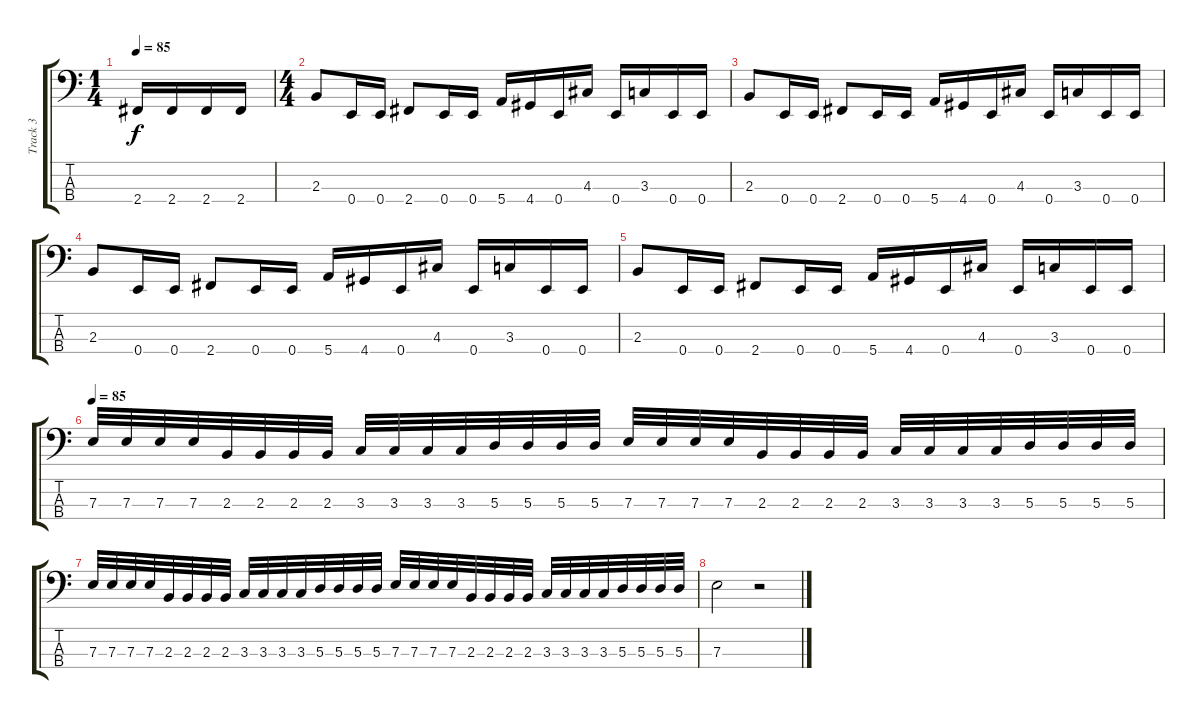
\track ("Track 3" "Track 3") {instrument electricbassfinger}
\staff {score tabs}
\tuning (G2 D2 A1 E1) {hide}
\ts (1 4)
\tempo 85
\clef f4
\ks c
2.4.16{dy f} 2.4.16 2.4.16 2.4.16 |
\ts (4 4)
2.3.8 0.4.16 0.4.16 2.4.8 0.4.16 0.4.16 5.4.16 4.4.16 0.4.16 4.3.16 0.4.16 3.3.16 0.4.16 0.4.16 |
2.3.8 0.4.16 0.4.16 2.4.8 0.4.16 0.4.16 5.4.16 4.4.16 0.4.16 4.3.16 0.4.16 3.3.16 0.4.16 0.4.16 |
2.3.8 0.4.16 0.4.16 2.4.8 0.4.16 0.4.16 5.4.16 4.4.16 0.4.16 4.3.16 0.4.16 3.3.16 0.4.16 0.4.16 |
2.3.8 0.4.16 0.4.16 2.4.8 0.4.16 0.4.16 5.4.16 4.4.16 0.4.16 4.3.16 0.4.16 3.3.16 0.4.16 0.4.16 |
\tempo 85
7.3.32 7.3.32 7.3.32 7.3.32 2.3.32 2.3.32 2.3.32 2.3.32 3.3.32 3.3.32 3.3.32 3.3.32 5.3.32 5.3.32 5.3.32 5.3.32 7.3.32 7.3.32 7.3.32 7.3.32 2.3.32 2.3.32 2.3.32 2.3.32 3.3.32 3.3.32 3.3.32 3.3.32 5.3.32 5.3.32 5.3.32 5.3.32 |
7.3.32 7.3.32 7.3.32 7.3.32 2.3.32 2.3.32 2.3.32 2.3.32 3.3.32 3.3.32 3.3.32 3.3.32 5.3.32 5.3.32 5.3.32 5.3.32 7.3.32 7.3.32 7.3.32 7.3.32 2.3.32 2.3.32 2.3.32 2.3.32 3.3.32 3.3.32 3.3.32 3.3.32 5.3.32 5.3.32 5.3.32 5.3.32 |
7.3.2 r.2
